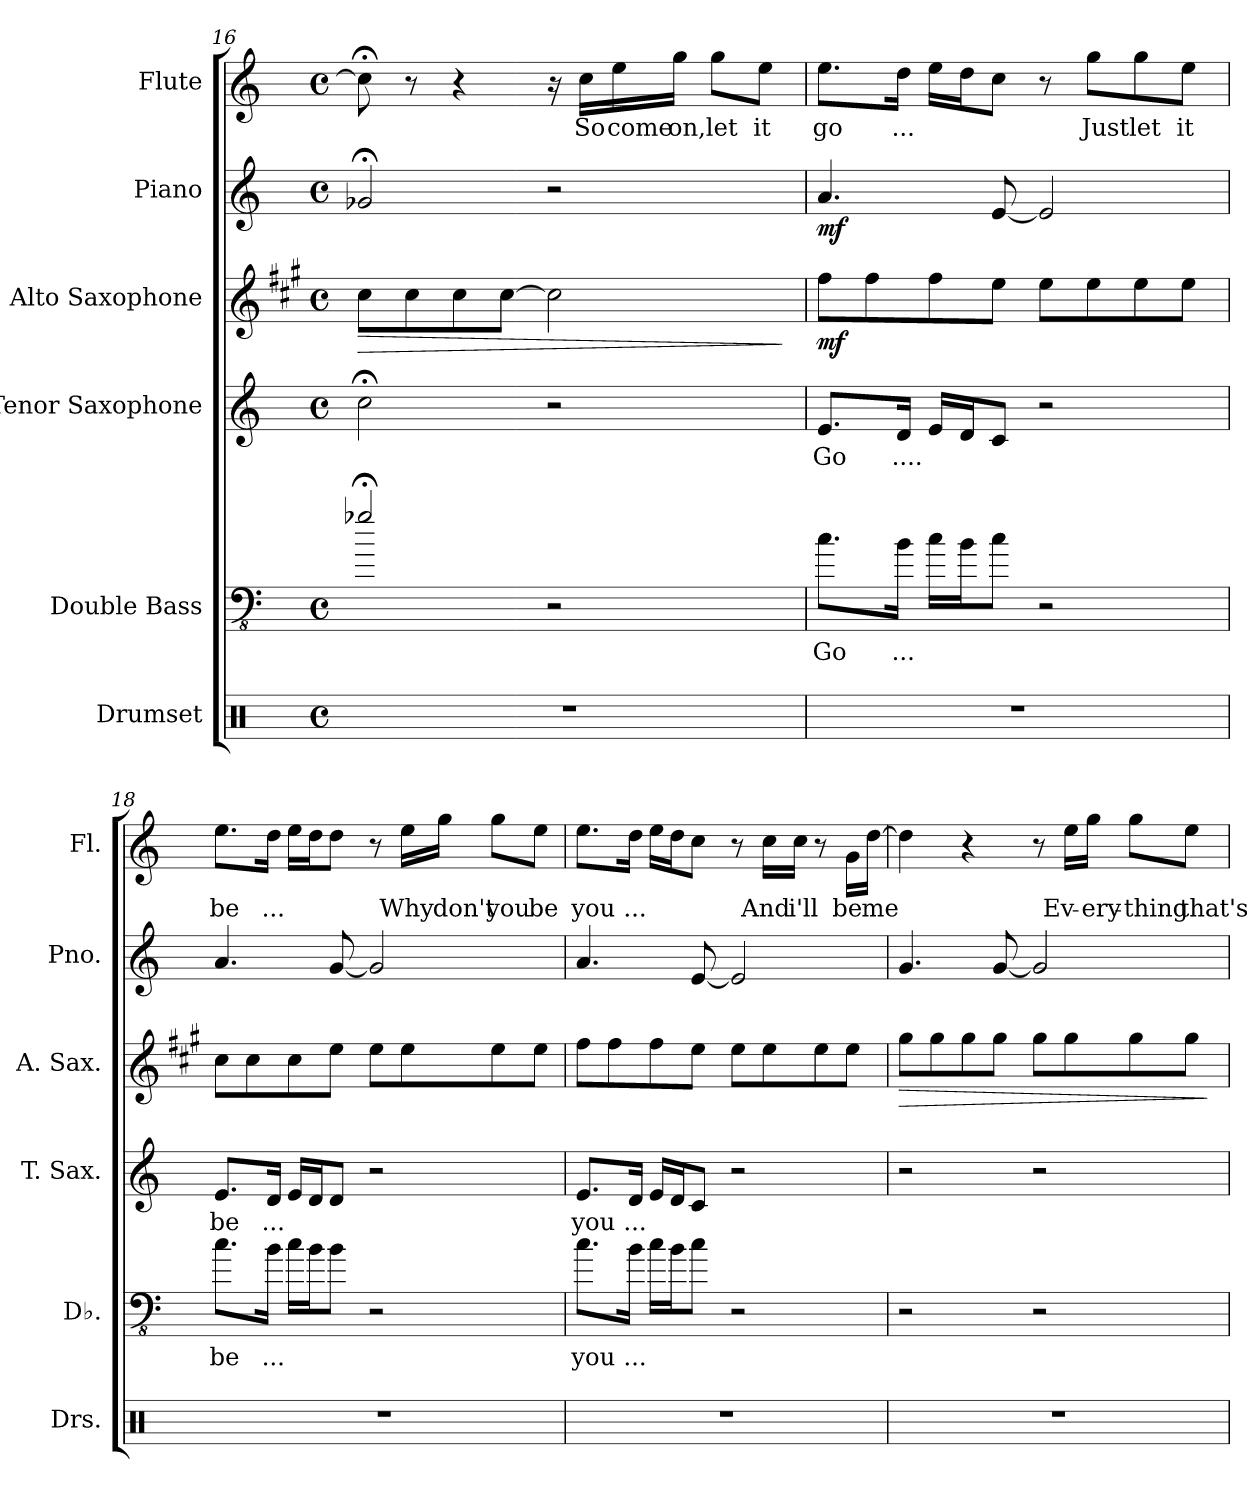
**kern	**kern	**text	**kern	**text	**kern	**dynam	**kern	**dynam	**kern	**text
*part6	*part5	*part5	*part4	*part4	*part3	*part3	*part2	*part2	*part1	*part1
*staff6	*staff5	*staff5	*staff4	*staff4	*staff3	*staff3	*staff2	*staff2	*staff1	*staff1
*I"Drumset	*I"Double Bass	*	*I"Tenor Saxophone	*	*I"Alto Saxophone	*	*I"Piano	*	*I"Flute	*
*I'Drs.	*I'Db.	*	*I'T. Sax.	*	*I'A. Sax.	*	*I'Pno.	*	*I'Fl.	*
*clefX	*clefFv4	*	*clefG2	*	*clefG2	*	*clefG2	*	*clefG2	*
*	*ITrd7c12	*	*ITrd8c14	*	*ITrd5c9	*	*	*	*	*
*k[]	*k[]	*	*k[]	*	*k[]	*	*k[]	*	*k[]	*
*M4/4	*M4/4	*	*M4/4	*	*M4/4	*	*M4/4	*	*M4/4	*
*met(c)	*met(c)	*	*met(c)	*	*met(c)	*	*met(c)	*	*met(c)	*
=16	=16	=16	=16	=16	=16	=16	=16	=16	=16	=16
!	!	!	!	!	!	!LO:HP:b	!	!	!	!
1r	2G-X;</	.	2c;<\	.	8e\L	>	2g-X;</	.	8cc;<\]	.
.	.	.	.	.	8e\	.	.	.	8r	.
.	.	.	.	.	8e\	.	.	.	4r	.
.	.	.	.	.	[8e\J	.	.	.	.	.
.	2r	.	2r	.	2e\]	.	2r	.	16r	.
.	.	.	.	.	.	.	.	.	16cc\LL	So
.	.	.	.	.	.	.	.	.	16ee\	come
.	.	.	.	.	.	.	.	.	16gg\JJ	on,
.	.	.	.	.	.	.	.	.	8gg\L	let
.	.	.	.	.	.	.	.	.	8ee\J	it
.	.	.	.	.	.	]	.	.	.	.
!!LO:LB:g=z
=17	=17	=17	=17	=17	=17	=17	=17	=17	=17	=17
!	!	!	!	!	!	!LO:DY:b	!	!LO:DY:b	!	!
1r	8.C\L	Go	8.E/L	Go	8a\L	mf	4.a/	mf	8.ee\L	go
.	.	.	.	.	8a\	.	.	.	.	.
.	16BB\Jk	...	16D/Jk	....	.	.	.	.	16dd\Jk	...
.	16C\LL	.	16E/LL	.	8a\	.	.	.	16ee\LL	.
.	16BB\J	.	16D/J	.	.	.	.	.	16dd\J	.
.	8C\J	.	8C/J	.	8g\J	.	[8e/	.	8cc\J	.
.	2r	.	2r	.	8g\L	.	2e/]	.	8r	.
.	.	.	.	.	8g\	.	.	.	8gg\L	Just
.	.	.	.	.	8g\	.	.	.	8gg\	let
.	.	.	.	.	8g\J	.	.	.	8ee\J	it
=18	=18	=18	=18	=18	=18	=18	=18	=18	=18	=18
1r	8.C\L	be	8.E/L	be	8e\L	.	4.a/	.	8.ee\L	be
.	.	.	.	.	8e\	.	.	.	.	.
.	16BB\Jk	...	16D/Jk	...	.	.	.	.	16dd\Jk	...
.	16C\LL	.	16E/LL	.	8e\	.	.	.	16ee\LL	.
.	16BB\J	.	16D/J	.	.	.	.	.	16dd\J	.
.	8BB\J	.	8D/J	.	8g\J	.	[8g/	.	8dd\J	.
.	2r	.	2r	.	8g\L	.	2g/]	.	8r	.
.	.	.	.	.	8g\	.	.	.	16ee\LL	Why
.	.	.	.	.	.	.	.	.	16gg\JJ	don't
.	.	.	.	.	8g\	.	.	.	8gg\L	you
.	.	.	.	.	8g\J	.	.	.	8ee\J	be
!!LO:PB:g=z
=19	=19	=19	=19	=19	=19	=19	=19	=19	=19	=19
1r	8.C\L	you	8.E/L	you	8a\L	.	4.a/	.	8.ee\L	you
.	.	.	.	.	8a\	.	.	.	.	.
.	16BB\Jk	...	16D/Jk	...	.	.	.	.	16dd\Jk	...
.	16C\LL	.	16E/LL	.	8a\	.	.	.	16ee\LL	.
.	16BB\J	.	16D/J	.	.	.	.	.	16dd\J	.
.	8C\J	.	8C/J	.	8g\J	.	[8e/	.	8cc\J	.
.	2r	.	2r	.	8g\L	.	2e/]	.	8r	.
.	.	.	.	.	8g\	.	.	.	16cc\LL	And
.	.	.	.	.	.	.	.	.	16cc\JJ	i'll
.	.	.	.	.	8g\	.	.	.	8r	.
.	.	.	.	.	8g\J	.	.	.	16g\LL	be
.	.	.	.	.	.	.	.	.	[16dd\JJ	me
=20	=20	=20	=20	=20	=20	=20	=20	=20	=20	=20
!	!	!	!	!	!	!LO:HP:b	!	!	!	!
1r	2r	.	2r	.	8b\L	>	4.g/	.	4dd\]	.
.	.	.	.	.	8b\	.	.	.	.	.
.	.	.	.	.	8b\	.	.	.	4r	.
.	.	.	.	.	8b\J	.	[8g/	.	.	.
.	2r	.	2r	.	8b\L	.	2g/]	.	8r	.
.	.	.	.	.	8b\	.	.	.	16ee\LL	Ev-
.	.	.	.	.	.	.	.	.	16gg\JJ	-ery-
.	.	.	.	.	8b\	.	.	.	8gg\L	-thing
.	.	.	.	.	8b\J	.	.	.	8ee\J	that's
.	.	.	.	.	.	]	.	.	.	.
=	=	=	=	=	=	=	=	=	=	=
*-	*-	*-	*-	*-	*-	*-	*-	*-	*-	*-
